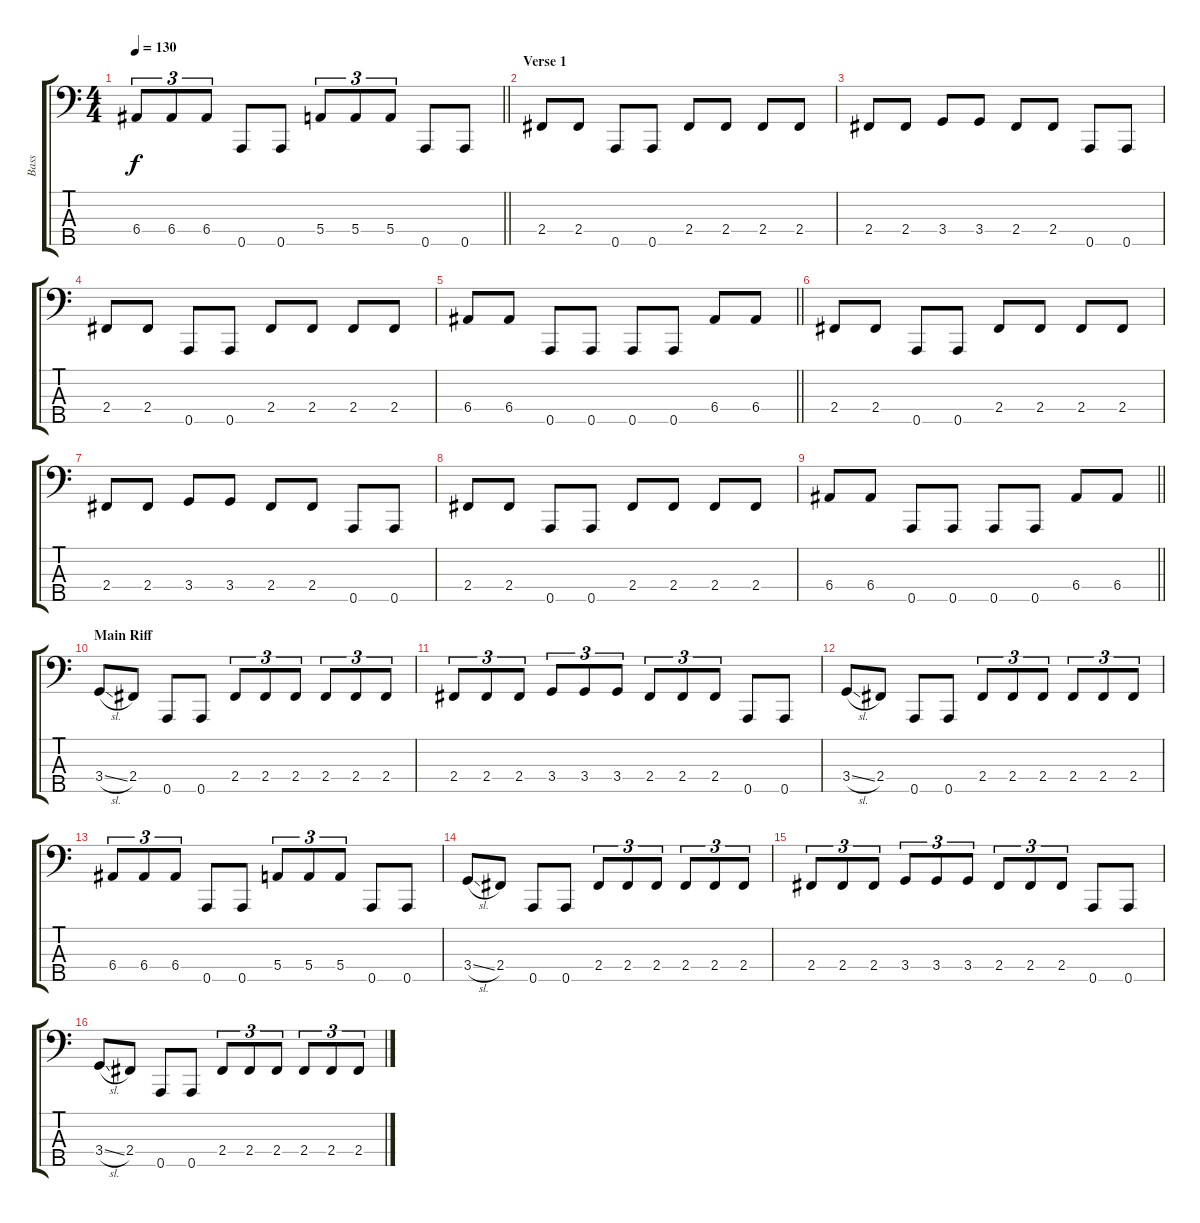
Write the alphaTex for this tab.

\track ("Bass" "Bass") {instrument electricbasspick}
\staff {score tabs}
\tuning (G2 D2 A1 E1 A0) {hide}
\ts (4 4)
\tempo 130
\clef f4
\barLineRight lightlight
\ks c
6.4.8{tu (3 2) dy f} 6.4.8{tu (3 2)} 6.4.8{tu (3 2)} 0.5.8 0.5.8 5.4.8{tu (3 2)} 5.4.8{tu (3 2)} 5.4.8{tu (3 2)} 0.5.8 0.5.8 |
\section ("" "Verse 1")
2.4.8 2.4.8 0.5.8 0.5.8 2.4.8 2.4.8 2.4.8 2.4.8 |
2.4.8 2.4.8 3.4.8 3.4.8 2.4.8 2.4.8 0.5.8 0.5.8 |
2.4.8 2.4.8 0.5.8 0.5.8 2.4.8 2.4.8 2.4.8 2.4.8 |
\barLineRight lightlight
6.4.8 6.4.8 0.5.8 0.5.8 0.5.8 0.5.8 6.4.8 6.4.8 |
2.4.8 2.4.8 0.5.8 0.5.8 2.4.8 2.4.8 2.4.8 2.4.8 |
2.4.8 2.4.8 3.4.8 3.4.8 2.4.8 2.4.8 0.5.8 0.5.8 |
2.4.8 2.4.8 0.5.8 0.5.8 2.4.8 2.4.8 2.4.8 2.4.8 |
\barLineRight lightlight
6.4.8 6.4.8 0.5.8 0.5.8 0.5.8 0.5.8 6.4.8 6.4.8 |
\section ("" "Main Riff")
3.4{sl}.8 2.4.8 0.5.8 0.5.8 2.4.8{tu (3 2)} 2.4.8{tu (3 2)} 2.4.8{tu (3 2)} 2.4.8{tu (3 2)} 2.4.8{tu (3 2)} 2.4.8{tu (3 2)} |
2.4.8{tu (3 2)} 2.4.8{tu (3 2)} 2.4.8{tu (3 2)} 3.4.8{tu (3 2)} 3.4.8{tu (3 2)} 3.4.8{tu (3 2)} 2.4.8{tu (3 2)} 2.4.8{tu (3 2)} 2.4.8{tu (3 2)} 0.5.8 0.5.8 |
3.4{sl}.8 2.4.8 0.5.8 0.5.8 2.4.8{tu (3 2)} 2.4.8{tu (3 2)} 2.4.8{tu (3 2)} 2.4.8{tu (3 2)} 2.4.8{tu (3 2)} 2.4.8{tu (3 2)} |
6.4.8{tu (3 2)} 6.4.8{tu (3 2)} 6.4.8{tu (3 2)} 0.5.8 0.5.8 5.4.8{tu (3 2)} 5.4.8{tu (3 2)} 5.4.8{tu (3 2)} 0.5.8 0.5.8 |
3.4{sl}.8 2.4.8 0.5.8 0.5.8 2.4.8{tu (3 2)} 2.4.8{tu (3 2)} 2.4.8{tu (3 2)} 2.4.8{tu (3 2)} 2.4.8{tu (3 2)} 2.4.8{tu (3 2)} |
2.4.8{tu (3 2)} 2.4.8{tu (3 2)} 2.4.8{tu (3 2)} 3.4.8{tu (3 2)} 3.4.8{tu (3 2)} 3.4.8{tu (3 2)} 2.4.8{tu (3 2)} 2.4.8{tu (3 2)} 2.4.8{tu (3 2)} 0.5.8 0.5.8 |
3.4{sl}.8 2.4.8 0.5.8 0.5.8 2.4.8{tu (3 2)} 2.4.8{tu (3 2)} 2.4.8{tu (3 2)} 2.4.8{tu (3 2)} 2.4.8{tu (3 2)} 2.4.8{tu (3 2)}
